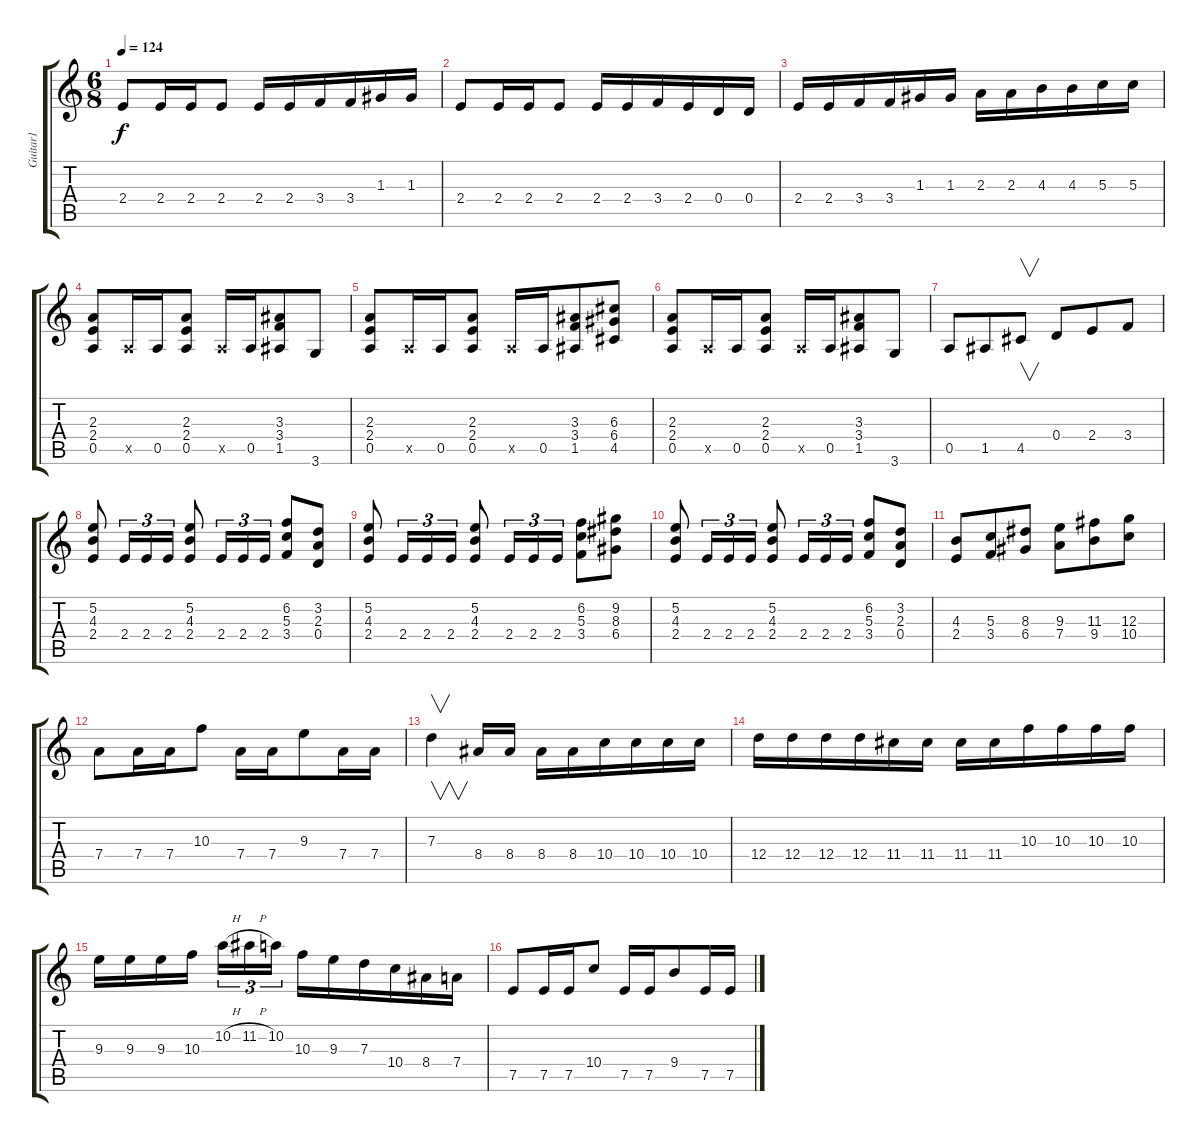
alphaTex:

\track ("Guitar1" "Guitar1") {instrument distortionguitar}
\staff {score tabs}
\tuning (E4 B3 G3 D3 A2 E2) {hide}
\ts (6 8)
\tempo 124
\clef g2
\ks c
2.4.8{dy f} 2.4.16 2.4.16 2.4.8 2.4.16 2.4.16 3.4.16 3.4.16 1.3.16 1.3.16 |
2.4.8 2.4.16 2.4.16 2.4.8 2.4.16 2.4.16 3.4.16 2.4.16 0.4.16 0.4.16 |
2.4.16 2.4.16 3.4.16 3.4.16 1.3.16 1.3.16 2.3.16 2.3.16 4.3.16 4.3.16 5.3.16 5.3.16 |
(2.3 2.4 0.5).8 0.5{x}.16 0.5.16 (2.3 2.4 0.5).8 0.5{x}.16 0.5.16 (3.3 3.4 1.5).8 3.6.8 |
(2.3 2.4 0.5).8 0.5{x}.16 0.5.16 (2.3 2.4 0.5).8 0.5{x}.16 0.5.16 (3.3 3.4 1.5).8 (6.3 6.4 4.5).8 |
(2.3 2.4 0.5).8 0.5{x}.16 0.5.16 (2.3 2.4 0.5).8 0.5{x}.16 0.5.16 (3.3 3.4 1.5).8 3.6.8 |
0.5.8 1.5.8 4.5.8{v} 0.4.8 2.4.8 3.4.8 |
(5.2 4.3 2.4).8 2.4.16{tu (3 2)} 2.4.16{tu (3 2)} 2.4.16{tu (3 2)} (5.2 4.3 2.4).8 2.4.16{tu (3 2)} 2.4.16{tu (3 2)} 2.4.16{tu (3 2)} (6.2 5.3 3.4).8 (3.2 2.3 0.4).8 |
(5.2 4.3 2.4).8 2.4.16{tu (3 2)} 2.4.16{tu (3 2)} 2.4.16{tu (3 2)} (5.2 4.3 2.4).8 2.4.16{tu (3 2)} 2.4.16{tu (3 2)} 2.4.16{tu (3 2)} (6.2 5.3 3.4).8 (9.2 8.3 6.4).8 |
(5.2 4.3 2.4).8 2.4.16{tu (3 2)} 2.4.16{tu (3 2)} 2.4.16{tu (3 2)} (5.2 4.3 2.4).8 2.4.16{tu (3 2)} 2.4.16{tu (3 2)} 2.4.16{tu (3 2)} (6.2 5.3 3.4).8 (3.2 2.3 0.4).8 |
(4.3 2.4).8 (5.3 3.4).8 (8.3 6.4).8 (9.3 7.4).8 (11.3 9.4).8 (12.3 10.4).8 |
7.4.8 7.4.16 7.4.16 10.3.8 7.4.16 7.4.16 9.3.8 7.4.16 7.4.16 |
7.3.4{v} 8.4.16 8.4.16 8.4.16 8.4.16 10.4.16 10.4.16 10.4.16 10.4.16 |
12.4.16 12.4.16 12.4.16 12.4.16 11.4.16 11.4.16 11.4.16 11.4.16 10.3.16 10.3.16 10.3.16 10.3.16 |
9.3.16 9.3.16 9.3.16 10.3.16 10.2{h}.16{tu (3 2)} 11.2{h}.16{tu (3 2)} 10.2.16{tu (3 2)} 10.3.16 9.3.16 7.3.16 10.4.16 8.4.16 7.4.16 |
7.5.8 7.5.16 7.5.16 10.4.8 7.5.16 7.5.16 9.4.8 7.5.16 7.5.16
